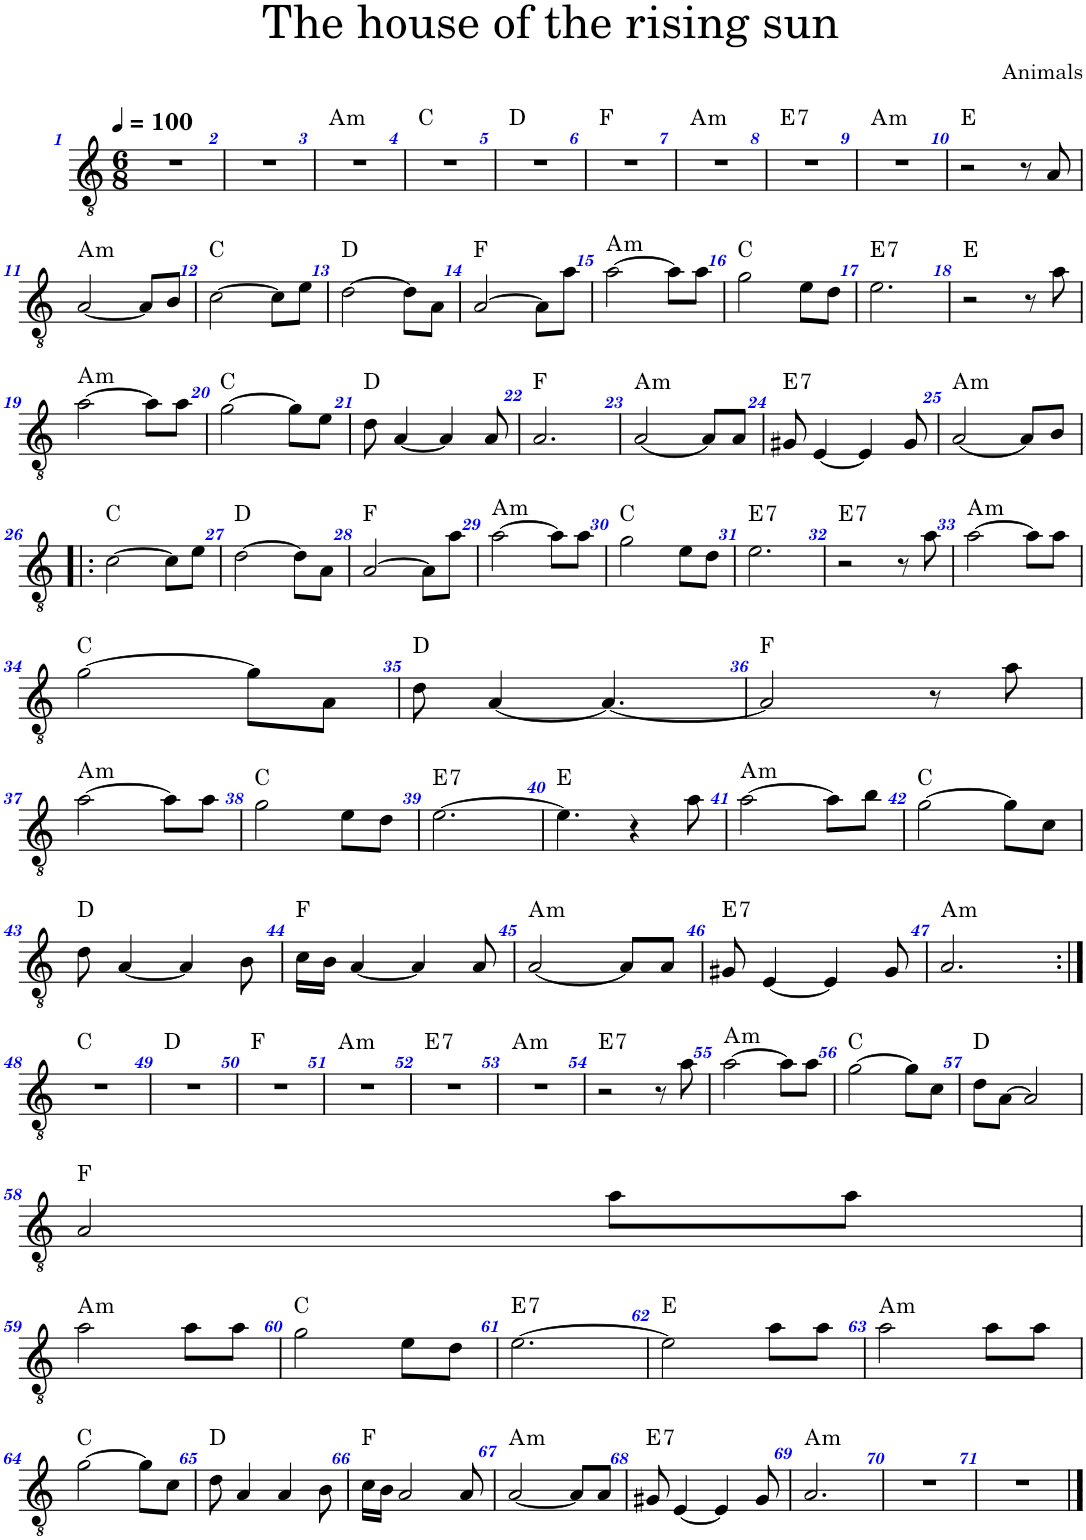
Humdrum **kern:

**kern	**harte
*part1	*part1
*staff1	*
*I"Chitarra elettrica, Melody	*
*clefGv2	*
*k[]	*
*M6/8	*
*MM100	*
=1	=1
2.r	.
=2	=2
2.r	.
=3	=3
!	!LO:H:kt=m
2.r	A:min
=4	=4
2.r	C:maj
=5	=5
2.r	D:maj
=6	=6
2.r	F:maj
=7	=7
!	!LO:H:kt=m
2.r	A:min
=8	=8
!	!LO:H:kt=7
2.r	E:7
=9	=9
!	!LO:H:kt=m
2.r	A:min
=10	=10
2r	E:maj
8r	.
8A/	.
!!LO:LB:g=z
=11	=11
!	!LO:H:kt=m
[2A/	A:min
8A/L]	.
8B/J	.
=12	=12
[2c\	C:maj
8c\L]	.
8e\J	.
=13	=13
[2d\	D:maj
8d\L]	.
8A\J	.
=14	=14
[2A/	F:maj
8A\L]	.
8a\J	.
=15	=15
!	!LO:H:kt=m
[2a\	A:min
8a\L]	.
8a\J	.
=16	=16
2g\	C:maj
8e\L	.
8d\J	.
=17	=17
!	!LO:H:kt=7
2.e\	E:7
=18	=18
2r	E:maj
8r	.
8a\	.
!!LO:LB:g=z
=19	=19
!	!LO:H:kt=m
[2a\	A:min
8a\L]	.
8a\J	.
=20	=20
[2g\	C:maj
8g\L]	.
8e\J	.
=21	=21
8d\	D:maj
[4A/	.
4A/]	.
8A/	.
=22	=22
2.A/	F:maj
=23	=23
!	!LO:H:kt=m
[2A/	A:min
8A/L]	.
8A/J	.
=24	=24
!	!LO:H:kt=7
8G#X/	E:7
[4E/	.
4E/]	.
8G#/	.
=25	=25
!	!LO:H:kt=m
[2A/	A:min
8A/L]	.
8B/J	.
!!LO:LB:g=z
=26!|:	=26!|:
[2c\	C:maj
8c\L]	.
8e\J	.
=27	=27
[2d\	D:maj
8d\L]	.
8A\J	.
=28	=28
[2A/	F:maj
8A\L]	.
8a\J	.
=29	=29
!	!LO:H:kt=m
[2a\	A:min
8a\L]	.
8a\J	.
=30	=30
2g\	C:maj
8e\L	.
8d\J	.
=31	=31
!	!LO:H:kt=7
2.e\	E:7
=32	=32
!	!LO:H:kt=7
2r	E:7
8r	.
8a\	.
=33	=33
!	!LO:H:kt=m
[2a\	A:min
8a\L]	.
8a\J	.
!!LO:LB:g=z
=34	=34
[2g\	C:maj
8g\L]	.
8A\J	.
=35	=35
8d\	D:maj
[4A/	.
4.A/_	.
=36	=36
2A/]	F:maj
8r	.
8a\	.
!!LO:LB:g=z
=37	=37
!	!LO:H:kt=m
[2a\	A:min
8a\L]	.
8a\J	.
=38	=38
2g\	C:maj
8e\L	.
8d\J	.
=39	=39
!	!LO:H:kt=7
[2.e\	E:7
=40	=40
4.e\]	E:maj
4r	.
8a\	.
=41	=41
!	!LO:H:kt=m
[2a\	A:min
8a\L]	.
8b\J	.
=42	=42
[2g\	C:maj
8g\L]	.
8c\J	.
!!LO:LB:g=z
=43	=43
8d\	D:maj
[4A/	.
4A/]	.
8B\	.
=44	=44
16c\LL	F:maj
16B\JJ	.
[4A/	.
4A/]	.
8A/	.
=45	=45
!	!LO:H:kt=m
[2A/	A:min
8A/L]	.
8A/J	.
=46	=46
!	!LO:H:kt=7
8G#X/	E:7
[4E/	.
4E/]	.
8G#/	.
=47	=47
!	!LO:H:kt=m
2.A/	A:min
!!LO:LB:g=z
=48:|!	=48:|!
2.r	C:maj
=49	=49
2.r	D:maj
=50	=50
2.r	F:maj
=51	=51
!	!LO:H:kt=m
2.r	A:min
=52	=52
!	!LO:H:kt=7
2.r	E:7
=53	=53
!	!LO:H:kt=m
2.r	A:min
=54	=54
!	!LO:H:kt=7
2r	E:7
8r	.
8a\	.
=55	=55
!	!LO:H:kt=m
[2a\	A:min
8a\L]	.
8a\J	.
=56	=56
[2g\	C:maj
8g\L]	.
8c\J	.
=57	=57
8d\L	D:maj
[8A\J	.
2A/]	.
!!LO:LB:g=z
=58	=58
2A/	F:maj
8a\L	.
8a\J	.
!!LO:LB:g=z
=59	=59
!	!LO:H:kt=m
2a\	A:min
8a\L	.
8a\J	.
=60	=60
2g\	C:maj
8e\L	.
8d\J	.
=61	=61
!	!LO:H:kt=7
[2.e\	E:7
=62	=62
2e\]	E:maj
8a\L	.
8a\J	.
=63	=63
!	!LO:H:kt=m
2a\	A:min
8a\L	.
8a\J	.
!!LO:LB:g=z
=64	=64
[2g\	C:maj
8g\L]	.
8c\J	.
=65	=65
8d\	D:maj
4A/	.
4A/	.
8B\	.
=66	=66
16c\LL	F:maj
16B\JJ	.
2A/	.
8A/	.
=67	=67
!	!LO:H:kt=m
[2A/	A:min
8A/L]	.
8A/J	.
=68	=68
!	!LO:H:kt=7
8G#X/	E:7
[4E/	.
4E/]	.
8G#/	.
=69	=69
!	!LO:H:kt=m
2.A/	A:min
=70	=70
2.r	.
=71	=71
2.r	.
==	==
*-	*-
